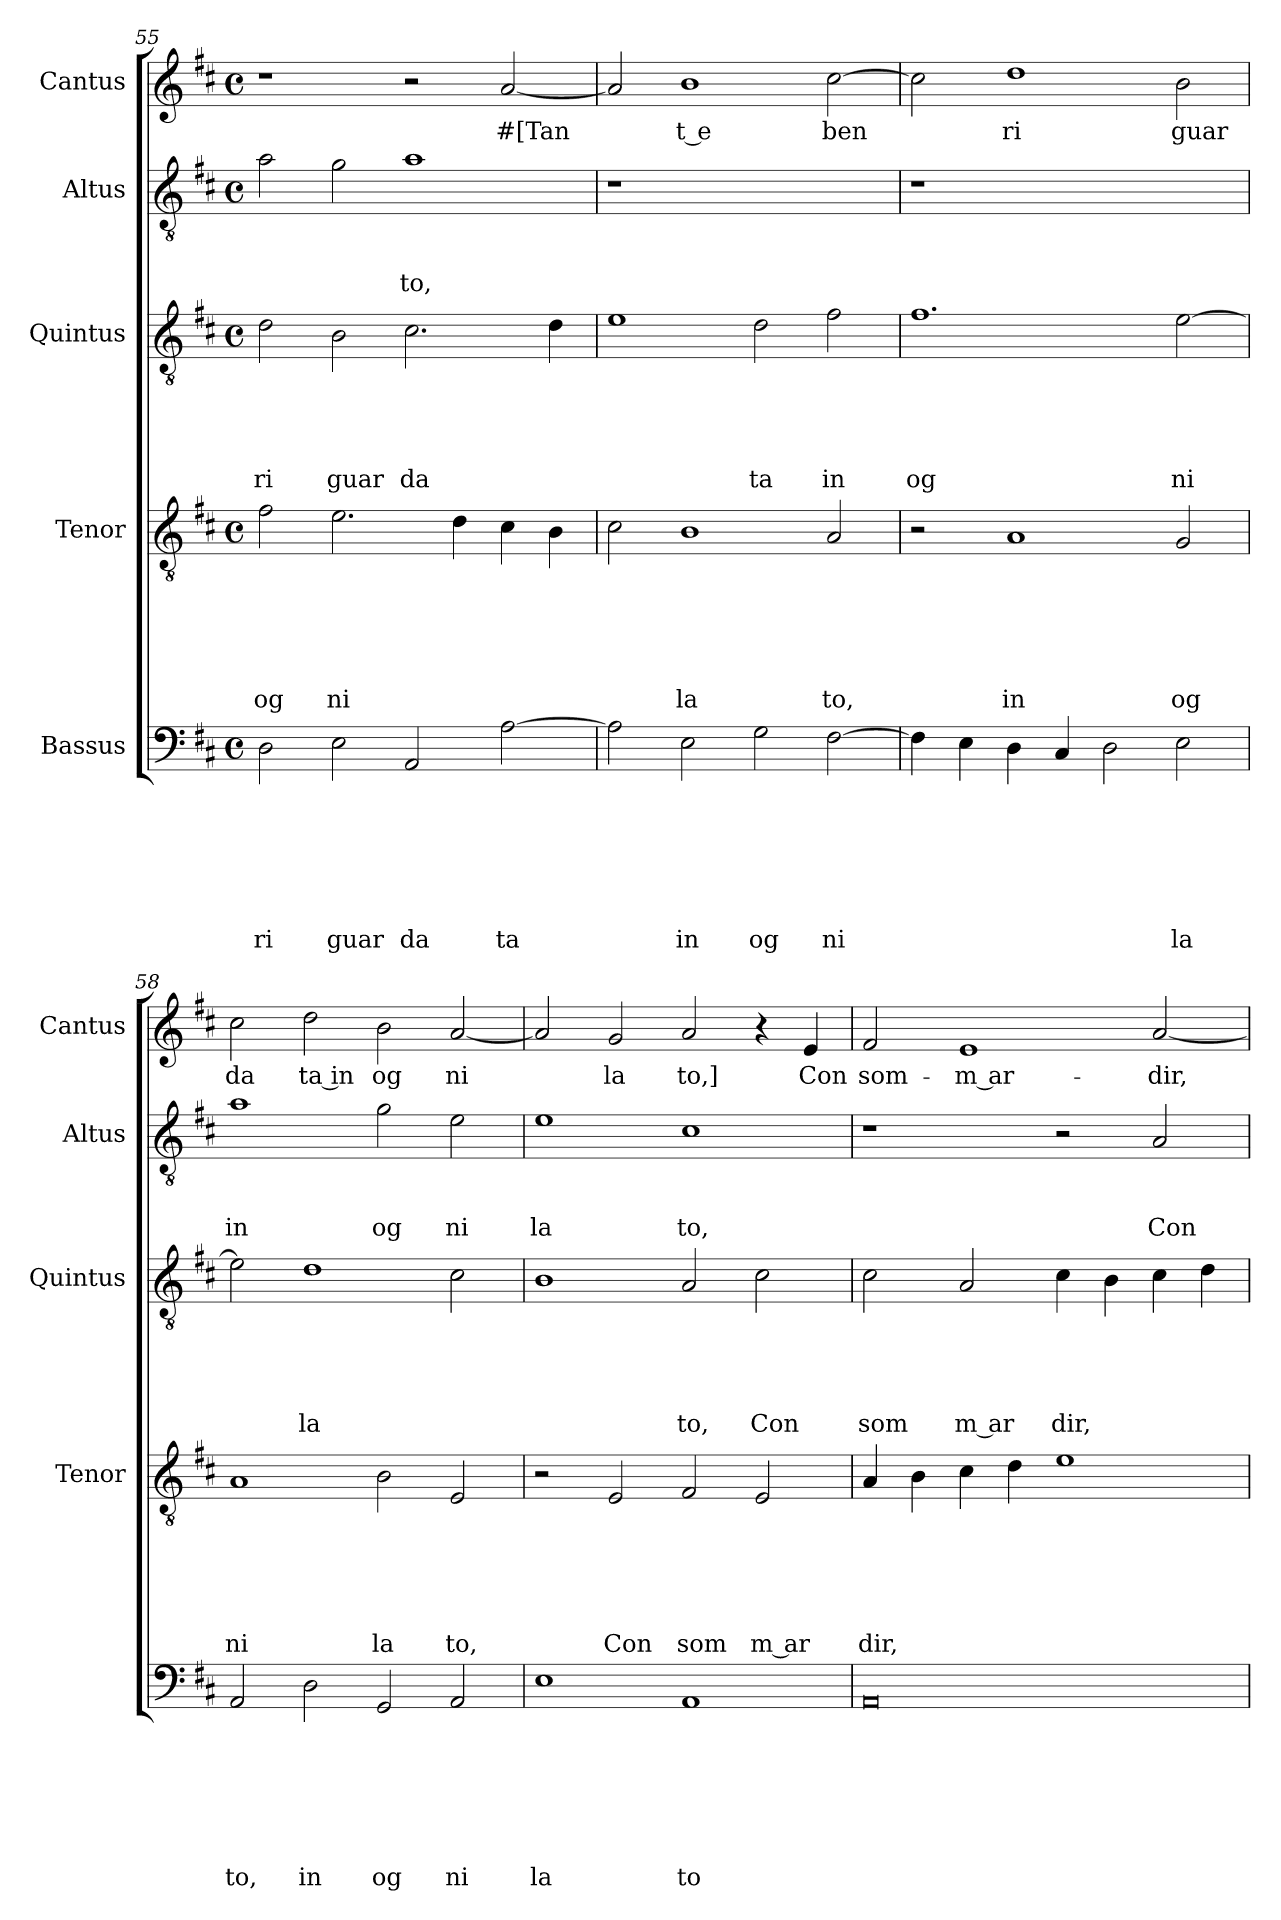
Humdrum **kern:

**kern	**text	**text	**text	**text	**text	**text	**text	**kern	**text	**text	**text	**text	**text	**text	**kern	**text	**text	**text	**text	**text	**kern	**text	**text	**text	**kern	**text
*part5	*part5	*part5	*part5	*part5	*part5	*part5	*part5	*part4	*part4	*part4	*part4	*part4	*part4	*part4	*part3	*part3	*part3	*part3	*part3	*part3	*part2	*part2	*part2	*part2	*part1	*part1
*staff5	*staff5	*staff5	*staff5	*staff5	*staff5	*staff5	*staff5	*staff4	*staff4	*staff4	*staff4	*staff4	*staff4	*staff4	*staff3	*staff3	*staff3	*staff3	*staff3	*staff3	*staff2	*staff2	*staff2	*staff2	*staff1	*staff1
*I"Bassus	*	*	*	*	*	*	*	*I"Tenor	*	*	*	*	*	*	*I"Quintus	*	*	*	*	*	*I"Altus	*	*	*	*I"Cantus	*
*	*	*	*	*	*	*	*	*I'Tenor	*	*	*	*	*	*	*I'Quintus	*	*	*	*	*	*I'Altus	*	*	*	*I'Cantus	*
!!LO:LB:g=z
*clefF4	*	*	*	*	*	*	*	*clefGv2	*	*	*	*	*	*	*clefGv2	*	*	*	*	*	*clefGv2	*	*	*	*clefG2	*
*k[f#c#]	*	*	*	*	*	*	*	*k[f#c#]	*	*	*	*	*	*	*k[f#c#]	*	*	*	*	*	*k[f#c#]	*	*	*	*k[f#c#]	*
*D:	*	*	*	*	*	*	*	*D:	*	*	*	*	*	*	*D:	*	*	*	*	*	*D:	*	*	*	*D:	*
*M4/4	*	*	*	*	*	*	*	*M4/4	*	*	*	*	*	*	*M4/4	*	*	*	*	*	*M4/4	*	*	*	*M4/4	*
*met(c)	*	*	*	*	*	*	*	*met(c)	*	*	*	*	*	*	*met(c)	*	*	*	*	*	*met(c)	*	*	*	*met(c)	*
=55	=55	=55	=55	=55	=55	=55	=55	=55	=55	=55	=55	=55	=55	=55	=55	=55	=55	=55	=55	=55	=55	=55	=55	=55	=55	=55
!	!	!	!	!	!	!	!LO:LY:b	!	!	!	!	!	!	!LO:LY:b	!	!	!	!	!	!LO:LY:b	!	!	!	!	!	!
2D\	.	.	.	.	.	.	ri	2f#\	.	.	.	.	.	og	2d\	.	.	.	.	ri	2a\	.	.	.	1r	.
!	!	!	!	!	!	!	!LO:LY:b	!	!	!	!	!	!	!LO:LY:b	!	!	!	!	!	!LO:LY:b	!	!	!	!	!	!
2E\	.	.	.	.	.	.	guar	2.e\	.	.	.	.	.	ni	2B\	.	.	.	.	guar	2g\	.	.	.	.	.
!	!	!	!	!	!	!	!LO:LY:b	!	!	!	!	!	!	!	!	!	!	!	!	!LO:LY:b	!	!	!	!LO:LY:b	!	!
2AA/	.	.	.	.	.	.	da	.	.	.	.	.	.	.	2.c#\	.	.	.	.	da	1a	.	.	-to,	2r	.
.	.	.	.	.	.	.	.	4d\	.	.	.	.	.	.	.	.	.	.	.	.	.	.	.	.	.	.
!	!	!	!	!	!	!	!LO:LY:b	!	!	!	!	!	!	!	!	!	!	!	!	!	!	!	!	!	!	!LO:LY:b:rj
[>2A\	.	.	.	.	.	.	ta	4c#\	.	.	.	.	.	.	.	.	.	.	.	.	.	.	.	.	[<2a/	#[Tan
.	.	.	.	.	.	.	.	4B\	.	.	.	.	.	.	4d\	.	.	.	.	.	.	.	.	.	.	.
=56	=56	=56	=56	=56	=56	=56	=56	=56	=56	=56	=56	=56	=56	=56	=56	=56	=56	=56	=56	=56	=56	=56	=56	=56	=56	=56
2A\]	.	.	.	.	.	.	.	2c#\	.	.	.	.	.	.	1e	.	.	.	.	.	1r	.	.	.	2a/]	.
!	!	!	!	!	!	!	!LO:LY:b	!	!	!	!	!	!	!LO:LY:b	!	!	!	!	!	!	!	!	!	!	!	!LO:LY:b:rj
2E\	.	.	.	.	.	.	in	1B	.	.	.	.	.	la	.	.	.	.	.	.	.	.	.	.	1b	t e
!	!	!	!	!	!	!	!LO:LY:b	!	!	!	!	!	!	!	!	!	!	!	!	!LO:LY:b	!	!	!	!	!	!
2G\	.	.	.	.	.	.	og	.	.	.	.	.	.	.	2d\	.	.	.	.	ta	1ryy	.	.	.	.	.
!	!	!	!	!	!	!	!LO:LY:b	!	!	!	!	!	!	!LO:LY:b	!	!	!	!	!	!LO:LY:b	!	!	!	!	!	!LO:LY:b
[>2F#\	.	.	.	.	.	.	ni	2A/	.	.	.	.	.	to,	2f#\	.	.	.	.	in	.	.	.	.	[>2cc#\	ben
=57	=57	=57	=57	=57	=57	=57	=57	=57	=57	=57	=57	=57	=57	=57	=57	=57	=57	=57	=57	=57	=57	=57	=57	=57	=57	=57
!	!	!	!	!	!	!	!	!	!	!	!	!	!	!	!	!	!	!	!	!LO:LY:b	!	!	!	!	!	!
4F#\]	.	.	.	.	.	.	.	2r	.	.	.	.	.	.	1.f#	.	.	.	.	og	1r	.	.	.	2cc#\]	.
4E\	.	.	.	.	.	.	.	.	.	.	.	.	.	.	.	.	.	.	.	.	.	.	.	.	.	.
!	!	!	!	!	!	!	!	!	!	!	!	!	!	!LO:LY:b	!	!	!	!	!	!	!	!	!	!	!	!LO:LY:b
4D\	.	.	.	.	.	.	.	1A	.	.	.	.	.	in	.	.	.	.	.	.	.	.	.	.	1dd	ri
4C#/	.	.	.	.	.	.	.	.	.	.	.	.	.	.	.	.	.	.	.	.	.	.	.	.	.	.
2D\	.	.	.	.	.	.	.	.	.	.	.	.	.	.	.	.	.	.	.	.	1ryy	.	.	.	.	.
!	!	!	!	!	!	!	!LO:LY:b	!	!	!	!	!	!	!LO:LY:b	!	!	!	!	!	!LO:LY:b	!	!	!	!	!	!LO:LY:b
2E\	.	.	.	.	.	.	la	2G/	.	.	.	.	.	og	[>2e\	.	.	.	.	ni	.	.	.	.	2b\	guar
=58	=58	=58	=58	=58	=58	=58	=58	=58	=58	=58	=58	=58	=58	=58	=58	=58	=58	=58	=58	=58	=58	=58	=58	=58	=58	=58
!	!	!	!	!	!	!	!LO:LY:b	!	!	!	!	!	!	!LO:LY:b	!	!	!	!	!	!	!	!	!	!LO:LY:b	!	!LO:LY:b
2AA/	.	.	.	.	.	.	to,	1A	.	.	.	.	.	ni	2e\]	.	.	.	.	.	1a	.	.	in	2cc#\	da
!	!	!	!	!	!	!	!LO:LY:b	!	!	!	!	!	!	!	!	!	!	!	!	!LO:LY:b	!	!	!	!	!	!LO:LY:b:rj
2D\	.	.	.	.	.	.	in	.	.	.	.	.	.	.	1d	.	.	.	.	la	.	.	.	.	2dd\	ta in
!	!	!	!	!	!	!	!LO:LY:b	!	!	!	!	!	!	!LO:LY:b	!	!	!	!	!	!	!	!	!	!LO:LY:b	!	!LO:LY:b
2GG/	.	.	.	.	.	.	og	2B\	.	.	.	.	.	la	.	.	.	.	.	.	2g\	.	.	og	2b\	og
!	!	!	!	!	!	!	!LO:LY:b	!	!	!	!	!	!	!LO:LY:b	!	!	!	!	!	!	!	!	!	!LO:LY:b	!	!LO:LY:b
2AA/	.	.	.	.	.	.	ni	2E/	.	.	.	.	.	to,	2c#\	.	.	.	.	.	2e\	.	.	ni	[<2a/	ni
=59	=59	=59	=59	=59	=59	=59	=59	=59	=59	=59	=59	=59	=59	=59	=59	=59	=59	=59	=59	=59	=59	=59	=59	=59	=59	=59
!	!	!	!	!	!	!	!LO:LY:b	!	!	!	!	!	!	!	!	!	!	!	!	!	!	!	!	!LO:LY:b	!	!
1E	.	.	.	.	.	.	la	2r	.	.	.	.	.	.	1B	.	.	.	.	.	1e	.	.	la	2a/]	.
!	!	!	!	!	!	!	!	!	!	!	!	!	!	!LO:LY:b	!	!	!	!	!	!	!	!	!	!	!	!LO:LY:b
.	.	.	.	.	.	.	.	2E/	.	.	.	.	.	Con	.	.	.	.	.	.	.	.	.	.	2g/	la
!	!	!	!	!	!	!	!LO:LY:b	!	!	!	!	!	!	!LO:LY:b	!	!	!	!	!	!LO:LY:b	!	!	!	!LO:LY:b	!	!LO:LY:b
1AA	.	.	.	.	.	.	to	2F#/	.	.	.	.	.	som	2A/	.	.	.	.	to,	1c#	.	.	to,	2a/	to,]
!	!	!	!	!	!	!	!	!	!	!	!	!	!	!LO:LY:b:rj	!	!	!	!	!	!LO:LY:b	!	!	!	!	!	!
.	.	.	.	.	.	.	.	2E/	.	.	.	.	.	m ar	2c#\	.	.	.	.	Con	.	.	.	.	4r	.
!	!	!	!	!	!	!	!	!	!	!	!	!	!	!	!	!	!	!	!	!	!	!	!	!	!	!LO:LY:b
.	.	.	.	.	.	.	.	.	.	.	.	.	.	.	.	.	.	.	.	.	.	.	.	.	4e/	Con
!!LO:PB:g=z
=60	=60	=60	=60	=60	=60	=60	=60	=60	=60	=60	=60	=60	=60	=60	=60	=60	=60	=60	=60	=60	=60	=60	=60	=60	=60	=60
!	!	!	!	!	!	!	!	!	!	!	!	!	!	!LO:LY:b	!	!	!	!	!	!LO:LY:b	!	!	!	!	!	!LO:LY:b
0AA	.	.	.	.	.	.	.	4A/	.	.	.	.	.	dir,	2c#\	.	.	.	.	som	1r	.	.	.	2f#/	som-
.	.	.	.	.	.	.	.	4B\	.	.	.	.	.	.	.	.	.	.	.	.	.	.	.	.	.	.
!	!	!	!	!	!	!	!	!	!	!	!	!	!	!	!	!	!	!	!	!LO:LY:b:rj	!	!	!	!	!	!LO:LY:b:rj
.	.	.	.	.	.	.	.	4c#\	.	.	.	.	.	.	2A/	.	.	.	.	m ar	.	.	.	.	1e	-m ar-
.	.	.	.	.	.	.	.	4d\	.	.	.	.	.	.	.	.	.	.	.	.	.	.	.	.	.	.
!	!	!	!	!	!	!	!	!	!	!	!	!	!	!	!	!	!	!	!	!LO:LY:b	!	!	!	!	!	!
.	.	.	.	.	.	.	.	1e	.	.	.	.	.	.	4c#\	.	.	.	.	dir,	2r	.	.	.	.	.
.	.	.	.	.	.	.	.	.	.	.	.	.	.	.	4B\	.	.	.	.	.	.	.	.	.	.	.
!	!	!	!	!	!	!	!	!	!	!	!	!	!	!	!	!	!	!	!	!	!	!	!	!LO:LY:b	!	!LO:LY:b
.	.	.	.	.	.	.	.	.	.	.	.	.	.	.	4c#\	.	.	.	.	.	2A/	.	.	Con	[<2a/	-dir,
.	.	.	.	.	.	.	.	.	.	.	.	.	.	.	4d\	.	.	.	.	.	.	.	.	.	.	.
=	=	=	=	=	=	=	=	=	=	=	=	=	=	=	=	=	=	=	=	=	=	=	=	=	=	=
*-	*-	*-	*-	*-	*-	*-	*-	*-	*-	*-	*-	*-	*-	*-	*-	*-	*-	*-	*-	*-	*-	*-	*-	*-	*-	*-
